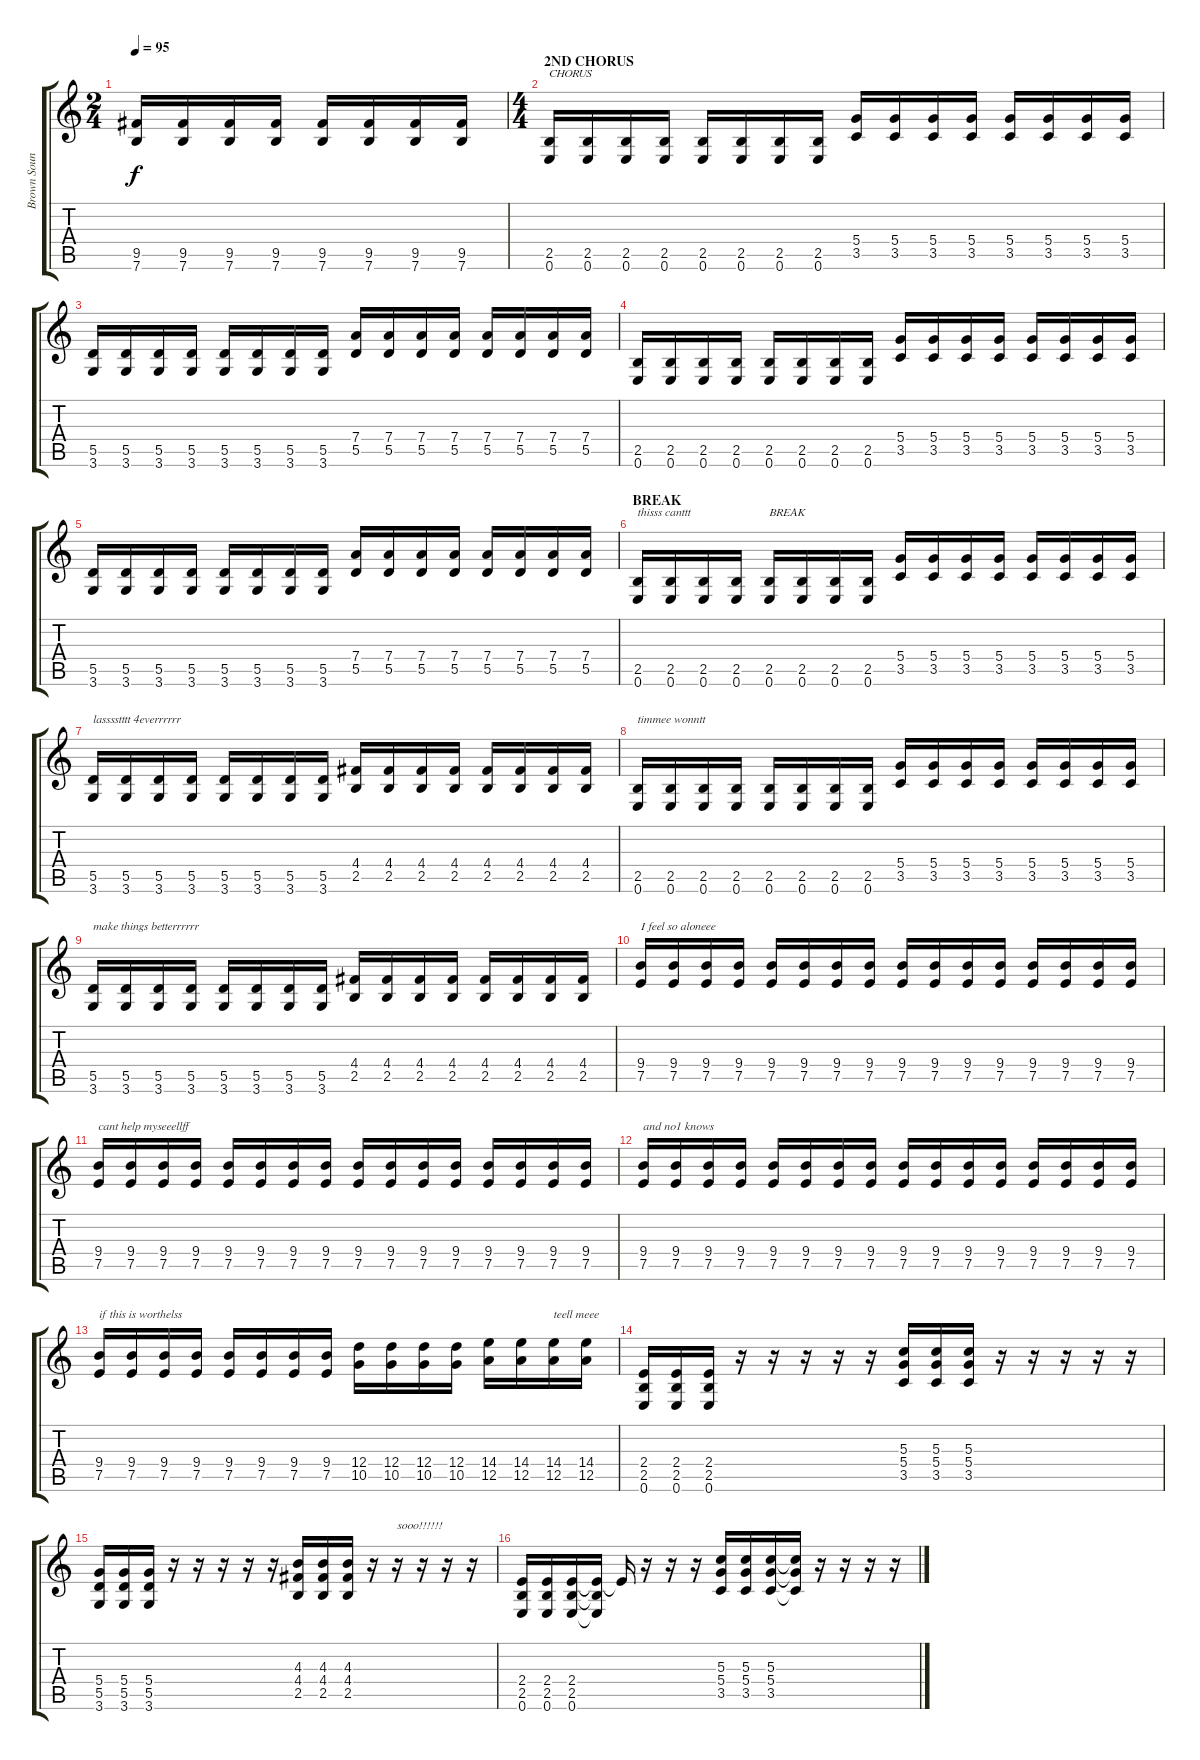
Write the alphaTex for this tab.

\track ("Brown Sound" "Brown Soun") {instrument distortionguitar}
\staff {score tabs}
\tuning (E4 B3 G3 D3 A2 E2) {hide}
\ts (2 4)
\tempo 95
\clef g2
\ks c
(9.5 7.6).16{dy f} (9.5 7.6).16 (9.5 7.6).16 (9.5 7.6).16 (9.5 7.6).16 (9.5 7.6).16 (9.5 7.6).16 (9.5 7.6).16 |
\ts (4 4)
\section ("" "2ND CHORUS")
(2.5 0.6).16{txt "CHORUS"} (2.5 0.6).16 (2.5 0.6).16 (2.5 0.6).16 (2.5 0.6).16 (2.5 0.6).16 (2.5 0.6).16 (2.5 0.6).16 (5.4 3.5).16 (5.4 3.5).16 (5.4 3.5).16 (5.4 3.5).16 (5.4 3.5).16 (5.4 3.5).16 (5.4 3.5).16 (5.4 3.5).16 |
(5.5 3.6).16 (5.5 3.6).16 (5.5 3.6).16 (5.5 3.6).16 (5.5 3.6).16 (5.5 3.6).16 (5.5 3.6).16 (5.5 3.6).16 (7.4 5.5).16 (7.4 5.5).16 (7.4 5.5).16 (7.4 5.5).16 (7.4 5.5).16 (7.4 5.5).16 (7.4 5.5).16 (7.4 5.5).16 |
(2.5 0.6).16 (2.5 0.6).16 (2.5 0.6).16 (2.5 0.6).16 (2.5 0.6).16 (2.5 0.6).16 (2.5 0.6).16 (2.5 0.6).16 (5.4 3.5).16 (5.4 3.5).16 (5.4 3.5).16 (5.4 3.5).16 (5.4 3.5).16 (5.4 3.5).16 (5.4 3.5).16 (5.4 3.5).16 |
(5.5 3.6).16 (5.5 3.6).16 (5.5 3.6).16 (5.5 3.6).16 (5.5 3.6).16 (5.5 3.6).16 (5.5 3.6).16 (5.5 3.6).16 (7.4 5.5).16 (7.4 5.5).16 (7.4 5.5).16 (7.4 5.5).16 (7.4 5.5).16 (7.4 5.5).16 (7.4 5.5).16 (7.4 5.5).16 |
\section ("" "BREAK")
(2.5 0.6).16{txt "thisss canttt "} (2.5 0.6).16 (2.5 0.6).16 (2.5 0.6).16 (2.5 0.6).16{txt "BREAK"} (2.5 0.6).16 (2.5 0.6).16 (2.5 0.6).16 (5.4 3.5).16 (5.4 3.5).16 (5.4 3.5).16 (5.4 3.5).16 (5.4 3.5).16 (5.4 3.5).16 (5.4 3.5).16 (5.4 3.5).16 |
(5.5 3.6).16{txt "lasssstttt 4everrrrrr "} (5.5 3.6).16 (5.5 3.6).16 (5.5 3.6).16 (5.5 3.6).16 (5.5 3.6).16 (5.5 3.6).16 (5.5 3.6).16 (4.4 2.5).16 (4.4 2.5).16 (4.4 2.5).16 (4.4 2.5).16 (4.4 2.5).16 (4.4 2.5).16 (4.4 2.5).16 (4.4 2.5).16 |
(2.5 0.6).16{txt "timmee wonntt "} (2.5 0.6).16 (2.5 0.6).16 (2.5 0.6).16 (2.5 0.6).16 (2.5 0.6).16 (2.5 0.6).16 (2.5 0.6).16 (5.4 3.5).16 (5.4 3.5).16 (5.4 3.5).16 (5.4 3.5).16 (5.4 3.5).16 (5.4 3.5).16 (5.4 3.5).16 (5.4 3.5).16 |
(5.5 3.6).16{txt "make things betterrrrrr"} (5.5 3.6).16 (5.5 3.6).16 (5.5 3.6).16 (5.5 3.6).16 (5.5 3.6).16 (5.5 3.6).16 (5.5 3.6).16 (4.4 2.5).16 (4.4 2.5).16 (4.4 2.5).16 (4.4 2.5).16 (4.4 2.5).16 (4.4 2.5).16 (4.4 2.5).16 (4.4 2.5).16 |
(9.4 7.5).16{txt "I feel so aloneee "} (9.4 7.5).16 (9.4 7.5).16 (9.4 7.5).16 (9.4 7.5).16 (9.4 7.5).16 (9.4 7.5).16 (9.4 7.5).16 (9.4 7.5).16 (9.4 7.5).16 (9.4 7.5).16 (9.4 7.5).16 (9.4 7.5).16 (9.4 7.5).16 (9.4 7.5).16 (9.4 7.5).16 |
(9.4 7.5).16{txt "cant help myseeellff"} (9.4 7.5).16 (9.4 7.5).16 (9.4 7.5).16 (9.4 7.5).16 (9.4 7.5).16 (9.4 7.5).16 (9.4 7.5).16 (9.4 7.5).16 (9.4 7.5).16 (9.4 7.5).16 (9.4 7.5).16 (9.4 7.5).16 (9.4 7.5).16 (9.4 7.5).16 (9.4 7.5).16 |
(9.4 7.5).16{txt "and no1 knows"} (9.4 7.5).16 (9.4 7.5).16 (9.4 7.5).16 (9.4 7.5).16 (9.4 7.5).16 (9.4 7.5).16 (9.4 7.5).16 (9.4 7.5).16 (9.4 7.5).16 (9.4 7.5).16 (9.4 7.5).16 (9.4 7.5).16 (9.4 7.5).16 (9.4 7.5).16 (9.4 7.5).16 |
(9.4 7.5).16{txt "if this is worthelss"} (9.4 7.5).16 (9.4 7.5).16 (9.4 7.5).16 (9.4 7.5).16 (9.4 7.5).16 (9.4 7.5).16 (9.4 7.5).16 (12.4 10.5).16 (12.4 10.5).16 (12.4 10.5).16 (12.4 10.5).16 (14.4 12.5).16 (14.4 12.5).16 (14.4 12.5).16{txt "teell meee"} (14.4 12.5).16 |
(2.4 2.5 0.6).16 (2.4 2.5 0.6).16 (2.4 2.5 0.6).16 r.16 r.16 r.16 r.16 r.16 (5.3 5.4 3.5).16 (5.3 5.4 3.5).16 (5.3 5.4 3.5).16 r.16 r.16 r.16 r.16 r.16 |
(5.4 5.5 3.6).16 (5.4 5.5 3.6).16 (5.4 5.5 3.6).16 r.16 r.16 r.16 r.16 r.16 (4.3 4.4 2.5).16 (4.3 4.4 2.5).16 (4.3 4.4 2.5).16 r.16 r.16{txt "sooo!!!!!!"} r.16 r.16 r.16 |
(2.4 2.5 0.6).16{volume 13} (2.4 2.5 0.6).16 (2.4 2.5 0.6).16 (2.4{t} 2.5{t} 0.6{t}).16 2.4{t}.16 r.16 r.16 r.16 (5.3 5.4 3.5).16 (5.3 5.4 3.5).16 (5.3 5.4 3.5).16 (5.3{t} 5.4{t} 3.5{t}).16 r.16 r.16 r.16 r.16
